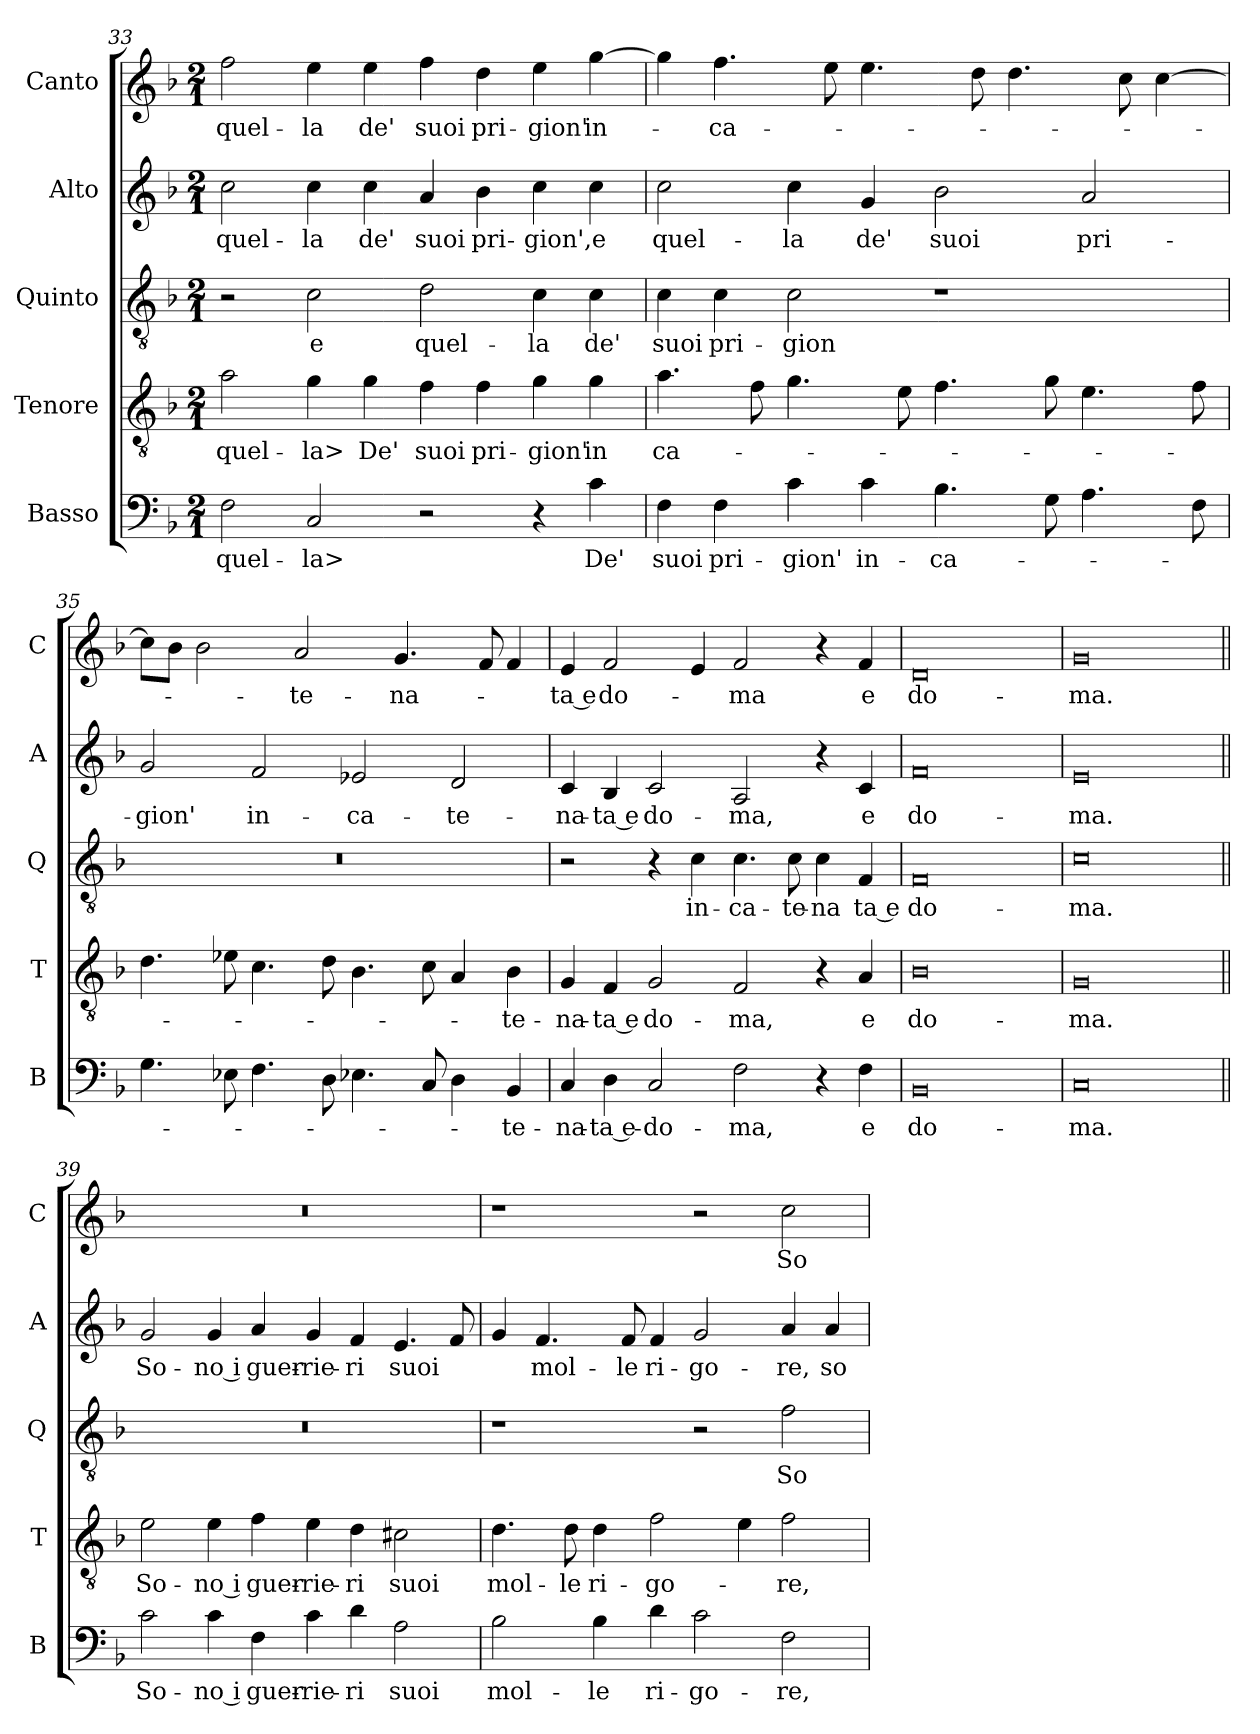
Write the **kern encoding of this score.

**kern	**text	**kern	**text	**kern	**text	**kern	**text	**kern	**text
*part5	*part5	*part4	*part4	*part3	*part3	*part2	*part2	*part1	*part1
*staff5	*staff5	*staff4	*staff4	*staff3	*staff3	*staff2	*staff2	*staff1	*staff1
*I"Basso	*	*I"Tenore	*	*I"Quinto	*	*I"Alto	*	*I"Canto	*
*I'B	*	*I'T	*	*I'Q	*	*I'A	*	*I'C	*
*clefF4	*	*clefGv2	*	*clefGv2	*	*clefG2	*	*clefG2	*
*k[b-]	*	*k[b-]	*	*k[b-]	*	*k[b-]	*	*k[b-]	*
*M2/1	*	*M2/1	*	*M2/1	*	*M2/1	*	*M2/1	*
=33	=33	=33	=33	=33	=33	=33	=33	=33	=33
2F	quel-	2a	quel-	2r	.	2cc	quel-	2ff	quel-
2C	-la>	4g	-la>	2c	e	4cc	-la	4ee	-la
.	.	4g	De'	.	.	4cc	de'	4ee	de'
2r	.	4f	suoi	2d	quel-	4a	suoi	4ff	suoi
.	.	4f	pri-	.	.	4b-	pri-	4dd	pri-
4r	.	4g	-gion'	4c	-la	4cc	-gion',	4ee	-gion'
4c	De'	4g	in	4c	de'	4cc	e	[4gg	in-
=34	=34	=34	=34	=34	=34	=34	=34	=34	=34
4F	suoi	4.a	ca-	4c	suoi	2cc	quel-	4gg]	.
4F	pri-	.	.	4c	pri-	.	.	4.ff	-ca-
.	.	8f	.	.	.	.	.	.	.
4c	-gion'	4.g	.	2c	-gion	4cc	-la	.	.
.	.	.	.	.	.	.	.	8ee	.
4c	in-	.	.	.	.	4g	de'	4.ee	.
.	.	8e	.	.	.	.	.	.	.
4.B-	-ca-	4.f	.	1r	.	2b-	suoi	.	.
.	.	.	.	.	.	.	.	8dd	.
.	.	.	.	.	.	.	.	4.dd	.
8G	.	8g	.	.	.	.	.	.	.
4.A	.	4.e	.	.	.	2a	pri-	.	.
.	.	.	.	.	.	.	.	8cc	.
.	.	.	.	.	.	.	.	[4cc	.
8F	.	8f	.	.	.	.	.	.	.
=35	=35	=35	=35	=35	=35	=35	=35	=35	=35
4.G	.	4.d	.	0r	.	2g	-gion'	8ccL]	.
.	.	.	.	.	.	.	.	8b-J	.
.	.	.	.	.	.	.	.	2b-	.
8E-X	.	8e-X	.	.	.	.	.	.	.
4.F	.	4.c	.	.	.	2f	in-	.	.
.	.	.	.	.	.	.	.	2a	-te-
8D	.	8d	.	.	.	.	.	.	.
4.E-X	.	4.B-	.	.	.	2e-X	-ca-	.	.
.	.	.	.	.	.	.	.	4.g	-na-
8C	.	8c	.	.	.	.	.	.	.
4D	.	4A	.	.	.	2d	-te-	.	.
.	.	.	.	.	.	.	.	8f	.
4BB-	-te-	4B-	-te-	.	.	.	.	4f	.
=36	=36	=36	=36	=36	=36	=36	=36	=36	=36
4C	-na-	4G	-na-	2r	.	4c	-na-	4e	-ta e
4D	-ta e-	4F	-ta e	.	.	4B-	-ta e	2f	do-
2C	-do-	2G	do-	4r	.	2c	do-	.	.
.	.	.	.	4c	in-	.	.	4e	.
2F	-ma,	2F	-ma,	4.c	-ca-	2A	-ma,	2f	-ma
.	.	.	.	8c	-te-	.	.	.	.
4r	.	4r	.	4c	-na	4r	.	4r	.
4F	e	4A	e	4F	ta e	4c	e	4f	e
=37	=37	=37	=37	=37	=37	=37	=37	=37	=37
0BB-	do-	0B-	do-	0F	do-	0f	do-	0d	do-
=38	=38	=38	=38	=38	=38	=38	=38	=38	=38
0C	-ma.	0G	-ma.	0c	-ma.	0e	-ma.	0g	-ma.
=39||	=39||	=39||	=39||	=39||	=39||	=39||	=39||	=39||	=39||
2c	So-	2e	So-	0r	.	2g	So-	0r	.
4c	-no i	4e	-no i	.	.	4g	-no i	.	.
4F	guer-	4f	guer-	.	.	4a	guer-	.	.
4c	-rie-	4e	-rie-	.	.	4g	-rie-	.	.
4d	-ri	4d	-ri	.	.	4f	-ri	.	.
2A	suoi	2c#X	suoi	.	.	4.e	suoi	.	.
.	.	.	.	.	.	8f	.	.	.
=40	=40	=40	=40	=40	=40	=40	=40	=40	=40
2B-	mol-	4.d	mol-	1r	.	4g	.	1r	.
.	.	.	.	.	.	4.f	mol-	.	.
.	.	8d	-le	.	.	.	.	.	.
4B-	-le	4d	ri-	.	.	.	.	.	.
.	.	.	.	.	.	8f	-le	.	.
4d	ri-	2f	-go-	.	.	4f	ri-	.	.
2c	-go-	.	.	2r	.	2g	-go-	2r	.
.	.	4e	.	.	.	.	.	.	.
2F	-re,	2f	-re,	2f	So-	4a	-re,	2cc	So-
.	.	.	.	.	.	4a	so-	.	.
=	=	=	=	=	=	=	=	=	=
*-	*-	*-	*-	*-	*-	*-	*-	*-	*-
